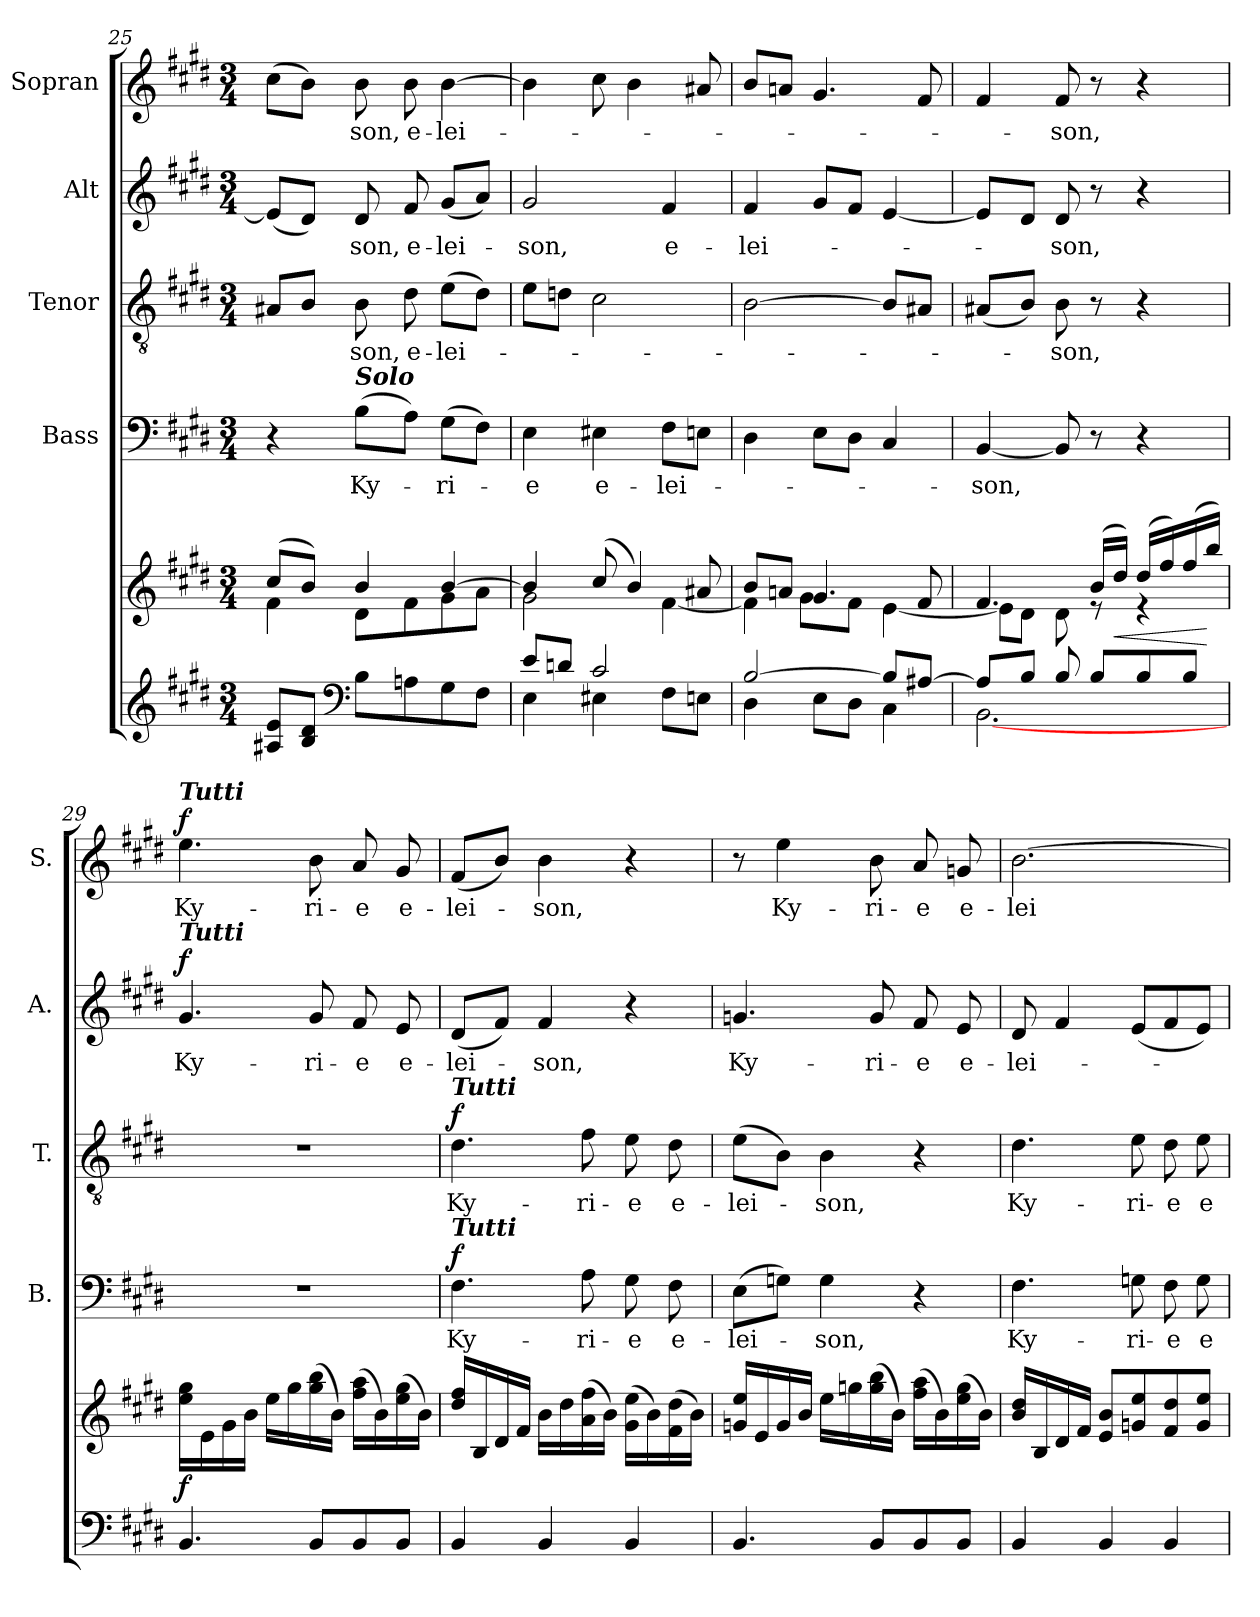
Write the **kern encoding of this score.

**kern	**kern	**dynam	**kern	**text	**dynam	**kern	**text	**dynam	**kern	**text	**dynam	**kern	**text	**dynam
*part5	*part5	*part5	*part4	*part4	*part4	*part3	*part3	*part3	*part2	*part2	*part2	*part1	*part1	*part1
*staff6	*staff5	*staff5/6	*staff4	*staff4	*staff4	*staff3	*staff3	*staff3	*staff2	*staff2	*staff2	*staff1	*staff1	*staff1
*	*	*	*I"Bass	*	*	*I"Tenor	*	*	*I"Alt	*	*	*I"Sopran	*	*
*	*	*	*I'B.	*	*	*I'T.	*	*	*I'A.	*	*	*I'S.	*	*
*clefG2	*clefG2	*	*clefF4	*	*	*clefGv2	*	*	*clefG2	*	*	*clefG2	*	*
*k[f#c#g#d#]	*k[f#c#g#d#]	*	*k[f#c#g#d#]	*	*	*k[f#c#g#d#]	*	*	*k[f#c#g#d#]	*	*	*k[f#c#g#d#]	*	*
*E:	*E:	*	*E:	*	*	*E:	*	*	*E:	*	*	*E:	*	*
*M3/4	*M3/4	*	*M3/4	*	*	*M3/4	*	*	*M3/4	*	*	*M3/4	*	*
=25	=25	=25	=25	=25	=25	=25	=25	=25	=25	=25	=25	=25	=25	=25
*	*^	*	*	*	*	*	*	*	*	*	*	*	*	*
8A#X/ 8e/L	(>8cc#/L	4f#\	.	4r	.	.	(8A#X/L	.	.	(<8e/L]	.	.	(>8cc#\L	.	.
8B/ 8d#/J	8b/J)	.	.	.	.	.	8B/J	.	.	8d#/J)	.	.	8b\J)	.	.
*clefF4	*	*	*	*	*	*	*	*	*	*	*	*	*	*	*
!	!	!	!	!LO:TX:a:Bi:t=Solo	!	!	!	!	!	!	!	!	!	!	!
!	!	!	!	!	!LO:LY:b	!	!	!LO:LY:b	!	!	!LO:LY:b	!	!	!LO:LY:b	!
8B\L	4b/	8d#\L	.	(>8B\L	Ky-	.	8B\	-son,	.	8d#/	-son,	.	8b\	-son,	.
!	!	!	!	!	!	!	!	!LO:LY:b	!	!	!LO:LY:b	!	!	!LO:LY:b	!
8An\	.	8f#\	.	8A\J)	.	.	8d#\	e-	.	8f#/	e-	.	8b\	e-	.
!	!	!	!	!	!LO:LY:b	!	!	!LO:LY:b	!	!	!LO:LY:b	!	!	!LO:LY:b	!
8G#\	[>4b/	8g#\	.	(>8G#\L	-ri-	.	(>8e\L	-lei-	.	(<8g#/L	-lei-	.	[4b\	-lei-	.
8F#\J	.	8a\J	.	8F#\J)	.	.	8d#\J)	.	.	8a/J)	.	.	.	.	.
=26	=26	=26	=26	=26	=26	=26	=26	=26	=26	=26	=26	=26	=26	=26	=26
*^	*	*	*	*	*	*	*	*	*	*	*	*	*	*	*
!	!	!	!	!	!	!LO:LY:b	!	!	!	!	!	!LO:LY:b	!	!	!	!
8e/L	4E\	4b/]	2g#\	.	4E\	-e	.	8e\L	.	.	2g#/	-son,	.	4b\]	.	.
8dn/J	.	.	.	.	.	.	.	8dn\J	.	.	.	.	.	.	.	.
!	!	!	!	!	!	!LO:LY:b	!	!	!	!	!	!	!	!	!	!
2c#/	4E#X\	(8cc#/	.	.	4E#X\	e-	.	2c#\	.	.	.	.	.	8cc#\	.	.
.	.	4b/)	.	.	.	.	.	.	.	.	.	.	.	4b\	.	.
!	!	!	!	!	!	!LO:LY:b	!	!	!	!	!	!LO:LY:b	!	!	!	!
.	8F#\L	.	[<4f#\	.	8F#\L	-lei-	.	.	.	.	4f#/	e-	.	.	.	.
.	8En\J	8a#X/	.	.	8En\J	.	.	.	.	.	.	.	.	8a#X/	.	.
!!LO:LB:g=z
=27	=27	=27	=27	=27	=27	=27	=27	=27	=27	=27	=27	=27	=27	=27	=27	=27
!	!	!	!	!	!	!	!	!	!	!	!	!LO:LY:b	!	!	!	!
[>2B/	4D#\	8b/L	4f#\]	.	4D#\	.	.	[2B\	.	.	4f#/	-lei-	.	8b/L	.	.
.	.	8an/J	.	.	.	.	.	.	.	.	.	.	.	8an/J	.	.
.	8E\L	4.g#/	8g#\L	.	8E\L	.	.	.	.	.	8g#/L	.	.	4.g#/	.	.
.	8D#\J	.	8f#\J	.	8D#\J	.	.	.	.	.	8f#/J	.	.	.	.	.
8B/L]	4C#\	.	[<4e\	.	4C#/	.	.	8B/L]	.	.	[4e/	.	.	.	.	.
[>8A#X/J	.	8f#/	.	.	.	.	.	8A#X/J	.	.	.	.	.	8f#/	.	.
=28	=28	=28	=28	=28	=28	=28	=28	=28	=28	=28	=28	=28	=28	=28	=28	=28
!	!	!	!	!	!	!LO:LY:b	!	!	!	!	!	!	!	!	!	!
8A#/L]	[<2.BB\	4.f#/	8e\L]	.	[4BB/	-son,	.	(<8A#X/L	.	.	8e/L]	.	.	4f#/	.	.
8B/J	.	.	8d#\J	.	.	.	.	8B/J)	.	.	8d#/J	.	.	.	.	.
!	!	!	!	!	!	!	!	!	!LO:LY:b	!	!	!LO:LY:b	!	!	!LO:LY:b	!
8B/	.	.	8d#\	.	8BB/]	.	.	8B\	-son,	.	8d#/	-son,	.	8f#/	-son,	.
8B/L	.	(>16b/LL	8re	.	8r	.	.	8r	.	.	8r	.	.	8r	.	.
!	!	!	!	!LO:HP:b	!	!	!	!	!	!	!	!	!	!	!	!
.	.	16dd#/JJ)	.	<	.	.	.	.	.	.	.	.	.	.	.	.
8B/	.	(>16dd#/LL	4re	.	4r	.	.	4r	.	.	4r	.	.	4r	.	.
.	.	16ff#/)	.	.	.	.	.	.	.	.	.	.	.	.	.	.
8B/J	.	(>16ff#/	.	.	.	.	.	.	.	.	.	.	.	.	.	.
.	.	16bb/JJ)	.	[	.	.	.	.	.	.	.	.	.	.	.	.
*v	*v	*	*	*	*	*	*	*	*	*	*	*	*	*	*	*
*	*v	*v	*	*	*	*	*	*	*	*	*	*	*	*	*
=29	=29	=29	=29	=29	=29	=29	=29	=29	=29	=29	=29	=29	=29	=29
!	!	!	!	!	!	!	!	!	!	!	!	!LO:TX:a:Bi:t=Tutti	!	!
!	!	!	!	!	!	!	!	!	!LO:TX:a:Bi:t=Tutti	!	!	!	!	!
!	!	!LO:DY:b	!	!	!	!	!	!	!	!LO:LY:b	!LO:DY:a	!	!LO:LY:b	!LO:DY:a
4.BB/	16ee\ 16gg#\LL	f	2.r	.	.	2.r	.	.	4.g#/	Ky-	f	4.ee\	Ky-	f
.	16e\	.	.	.	.	.	.	.	.	.	.	.	.	.
.	16g#\	.	.	.	.	.	.	.	.	.	.	.	.	.
.	16b\JJ	.	.	.	.	.	.	.	.	.	.	.	.	.
.	16ee\LL	.	.	.	.	.	.	.	.	.	.	.	.	.
.	16gg#\	.	.	.	.	.	.	.	.	.	.	.	.	.
!	!	!	!	!	!	!	!	!	!	!LO:LY:b	!	!	!LO:LY:b	!
8BB/L	(>16gg#\ 16bb\	.	.	.	.	.	.	.	8g#/	-ri-	.	8b\	-ri-	.
.	16b\JJ)	.	.	.	.	.	.	.	.	.	.	.	.	.
!	!	!	!	!	!	!	!	!	!	!LO:LY:b	!	!	!LO:LY:b	!
8BB/	(>16ff#\ 16aa\LL	.	.	.	.	.	.	.	8f#/	-e	.	8a/	-e	.
.	16b\)	.	.	.	.	.	.	.	.	.	.	.	.	.
!	!	!	!	!	!	!	!	!	!	!LO:LY:b	!	!	!LO:LY:b	!
8BB/J	(>16ee\ 16gg#\	.	.	.	.	.	.	.	8e/	e-	.	8g#/	e-	.
.	16b\JJ)	.	.	.	.	.	.	.	.	.	.	.	.	.
=30	=30	=30	=30	=30	=30	=30	=30	=30	=30	=30	=30	=30	=30	=30
!	!	!	!	!	!	!LO:TX:a:Bi:t=Tutti	!	!	!	!	!	!	!	!
!	!	!	!LO:TX:a:Bi:t=Tutti	!	!	!	!	!	!	!	!	!	!	!
!	!	!	!	!LO:LY:b	!LO:DY:a	!	!LO:LY:b	!LO:DY:a	!	!LO:LY:b	!	!	!LO:LY:b	!
4BB/	16dd#/ 16ff#/LL	.	4.F#\	Ky-	f	4.d#\	Ky-	f	(<8d#/L	-lei-	.	(<8f#/L	-lei-	.
.	16B/	.	.	.	.	.	.	.	.	.	.	.	.	.
.	16d#/	.	.	.	.	.	.	.	8f#/J)	.	.	8b/J)	.	.
.	16f#/JJ	.	.	.	.	.	.	.	.	.	.	.	.	.
!	!	!	!	!	!	!	!	!	!	!LO:LY:b	!	!	!LO:LY:b	!
4BB/	16b\LL	.	.	.	.	.	.	.	4f#/	-son,	.	4b\	-son,	.
.	16dd#\	.	.	.	.	.	.	.	.	.	.	.	.	.
!	!	!	!	!LO:LY:b	!	!	!LO:LY:b	!	!	!	!	!	!	!
.	(>16a\ 16ff#\	.	8A\	-ri-	.	8f#\	-ri-	.	.	.	.	.	.	.
.	16b\JJ)	.	.	.	.	.	.	.	.	.	.	.	.	.
!	!	!	!	!LO:LY:b	!	!	!LO:LY:b	!	!	!	!	!	!	!
4BB/	(>16g#\ 16ee\LL	.	8G#\	-e	.	8e\	-e	.	4r	.	.	4r	.	.
.	16b\)	.	.	.	.	.	.	.	.	.	.	.	.	.
!	!	!	!	!LO:LY:b	!	!	!LO:LY:b	!	!	!	!	!	!	!
.	(>16f#\ 16dd#\	.	8F#\	e-	.	8d#\	e-	.	.	.	.	.	.	.
.	16b\JJ)	.	.	.	.	.	.	.	.	.	.	.	.	.
!!LO:PB:g=z
=31	=31	=31	=31	=31	=31	=31	=31	=31	=31	=31	=31	=31	=31	=31
!	!	!	!	!LO:LY:b	!	!	!LO:LY:b	!	!	!LO:LY:b	!	!	!	!
4.BB/	16gn/ 16ee/LL	.	(>8E\L	-lei-	.	(>8e\L	-lei-	.	4.gn/	Ky-	.	8r	.	.
.	16e/	.	.	.	.	.	.	.	.	.	.	.	.	.
!	!	!	!	!	!	!	!	!	!	!	!	!	!LO:LY:b	!
.	16g/	.	8Gn\J)	.	.	8B\J)	.	.	.	.	.	4ee\	Ky-	.
.	16b/JJ	.	.	.	.	.	.	.	.	.	.	.	.	.
!	!	!	!	!LO:LY:b	!	!	!LO:LY:b	!	!	!	!	!	!	!
.	16ee\LL	.	4G\	-son,	.	4B\	-son,	.	.	.	.	.	.	.
.	16ggn\	.	.	.	.	.	.	.	.	.	.	.	.	.
!	!	!	!	!	!	!	!	!	!	!LO:LY:b	!	!	!LO:LY:b	!
8BB/L	(>16gg\ 16bb\	.	.	.	.	.	.	.	8g/	-ri-	.	8b\	-ri-	.
.	16b\JJ)	.	.	.	.	.	.	.	.	.	.	.	.	.
!	!	!	!	!	!	!	!	!	!	!LO:LY:b	!	!	!LO:LY:b	!
8BB/	(>16ff#\ 16aa\LL	.	4r	.	.	4r	.	.	8f#/	-e	.	8a/	-e	.
.	16b\)	.	.	.	.	.	.	.	.	.	.	.	.	.
!	!	!	!	!	!	!	!	!	!	!LO:LY:b	!	!	!LO:LY:b	!
8BB/J	(>16ee\ 16gg\	.	.	.	.	.	.	.	8e/	e-	.	8gn/	e-	.
.	16b\JJ)	.	.	.	.	.	.	.	.	.	.	.	.	.
=32	=32	=32	=32	=32	=32	=32	=32	=32	=32	=32	=32	=32	=32	=32
!	!	!	!	!LO:LY:b	!	!	!LO:LY:b	!	!	!LO:LY:b	!	!	!LO:LY:b	!
4BB/	16b/ 16dd#/LL	.	4.F#\	Ky-	.	4.d#\	Ky-	.	8d#/	-lei-	.	[2.b\	-lei-	.
.	16B/	.	.	.	.	.	.	.	.	.	.	.	.	.
.	16d#/	.	.	.	.	.	.	.	4f#/	.	.	.	.	.
.	16f#/JJ	.	.	.	.	.	.	.	.	.	.	.	.	.
4BB/	8e/ 8b/L	.	.	.	.	.	.	.	.	.	.	.	.	.
!	!	!	!	!LO:LY:b	!	!	!LO:LY:b	!	!	!	!	!	!	!
.	8gn/ 8ee/	.	8Gn\	-ri-	.	8e\	-ri-	.	(<8e/L	.	.	.	.	.
!	!	!	!	!LO:LY:b	!	!	!LO:LY:b	!	!	!	!	!	!	!
4BB/	8f#/ 8dd#/	.	8F#\	-e	.	8d#\	-e	.	8f#/	.	.	.	.	.
!	!	!	!	!LO:LY:b	!	!	!LO:LY:b	!	!	!	!	!	!	!
.	8g/ 8ee/J	.	8G\	e-	.	8e\	e-	.	8e/J)	.	.	.	.	.
=	=	=	=	=	=	=	=	=	=	=	=	=	=	=
*-	*-	*-	*-	*-	*-	*-	*-	*-	*-	*-	*-	*-	*-	*-
